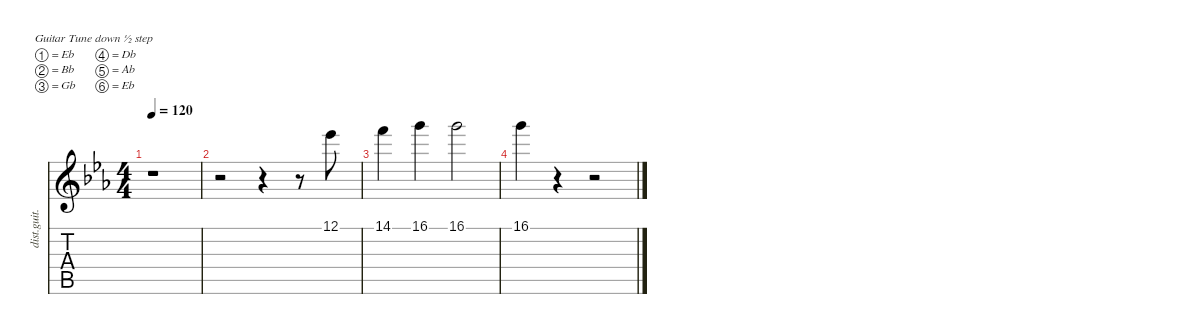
\defaultSystemsLayout 4
\hideDynamics
\bracketExtendMode nobrackets
\otherSystemsTrackNameOrientation horizontal
\track ("Backing" "dist.guit.") {instrument distortionguitar}
\staff {score tabs}
\tuning (Eb4 Bb3 Gb3 Db3 Ab2 Eb2)
\ts (4 4)
\tempo 120
\clef g2
\ks eb
r.1{dy f beam Down} |
r.2{beam Down} r.4{beam Down} r.8{beam Down} 12.1{acc b}.8{beam Down} |
14.1{acc forcenatural}.4{beam Down} 16.1{acc forcenatural}.4{beam Down} 16.1{acc forcenatural}.2{beam Down} |
16.1{acc forcenatural}.4{beam Down} r.4{beam Down} r.2{beam Down}
